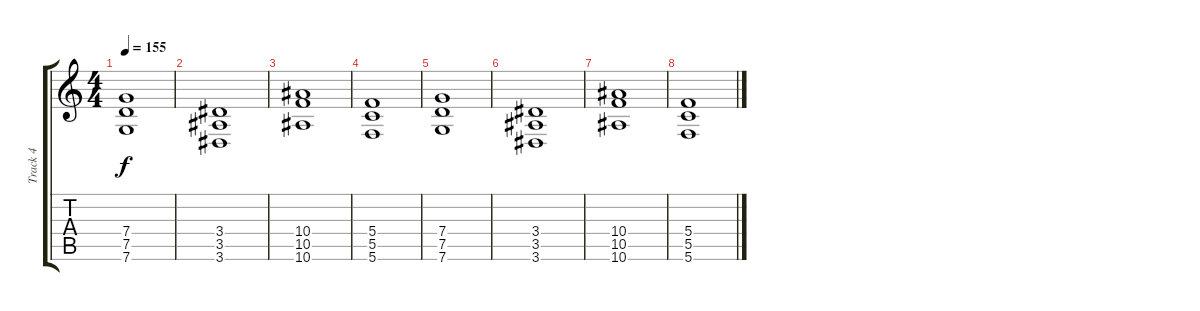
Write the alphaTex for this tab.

\track ("Track 4" "Track 4") {instrument distortionguitar}
\staff {score tabs}
\tuning (D4 A3 F3 C3 G2 C2) {hide}
\ts (4 4)
\tempo 155
\clef g2
\ks c
(7.4 7.5 7.6).1{dy f} |
(3.4 3.5 3.6).1 |
(10.4 10.5 10.6).1 |
(5.4 5.5 5.6).1 |
(7.4 7.5 7.6).1 |
(3.4 3.5 3.6).1 |
(10.4 10.5 10.6).1 |
(5.4 5.5 5.6).1
